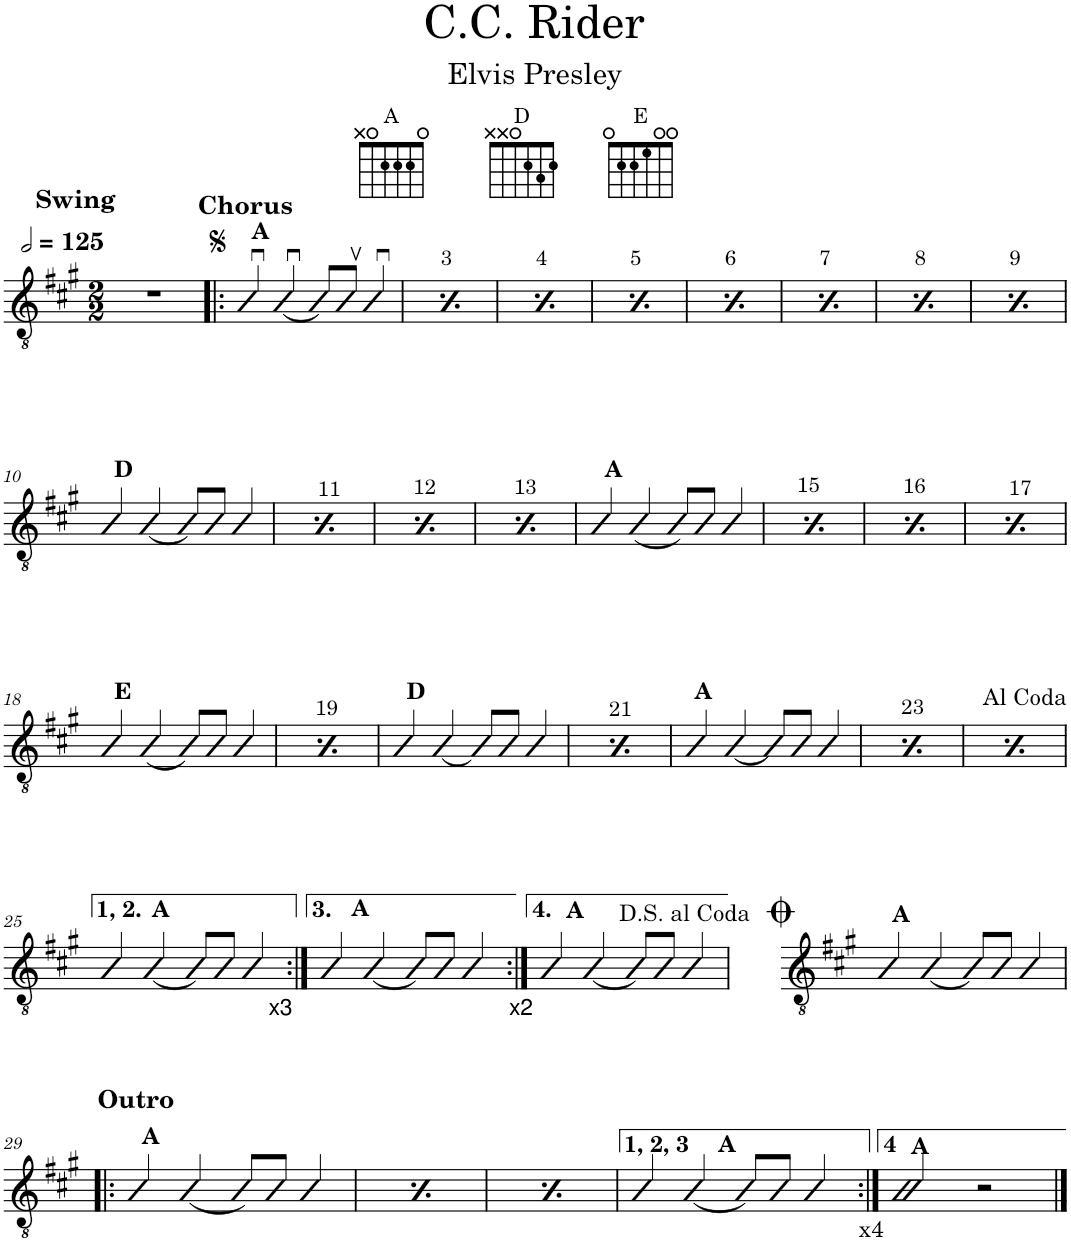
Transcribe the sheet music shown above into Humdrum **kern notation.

**kern	**harte	**kern	**harte
*part2	*part2	*part1	*part1
*staff2	*	*staff1	*
*I"Guitarra acústica 2	*	*I"Guitarra acústica	*
*	*	*stria5	*
*clefGv2	*	*clefGv2	*
*k[f#c#g#]	*	*k[f#c#g#]	*
*A:	*	*A:	*
*M2/2	*	*M2/2	*
*MM250	*	*MM250	*
=1	=1	=1	=1
!	!	!LO:TX:a:B:t=Swing	!
!LO:TX:a:B:t=Swing	!	!	!
1r	.	1r	.
!!LO:REH:place=s1:a:B:cj:enc=none:fs=12:t=Chorus
=2!|:	=2!|:	=2!|:	=2!|:
4AA/u 4E/u 4A/u 4c#/u 4e/u	A:maj A:maj	4AAu 4Eu 4Au 4c#u 4eu	A:maj
(4AA/u 4E/u 4A/u 4c#/u 4e/u	.	[4AAu [4Eu [4Au [4c#u [4eu	.
8AA/ 8E/ 8A/ 8c#/ 8e/L)	.	8AA]/ 8E]/ 8A]/ 8c#]/ 8e]/L	.
8AA/v 8E/v 8A/v 8c#/v 8e/vJ	.	8AAv/ 8Ev/ 8Av/ 8c#v/ 8ev/J	.
4AA/u 4E/u 4A/u 4c#/u 4e/u	D:maj E:maj	4AAu 4Eu 4Au 4c#u 4eu	.
!!LO:REH:place=s1:a:B:cj:enc=none:fs=12:t=Chorus
=3	=3	=3	=3
4AA/u 4E/u 4A/u 4c#/u 4e/u	A:maj A:maj	4AAu 4Eu 4Au 4c#u 4eu	A:maj
!LO:TX:a:t=3	!	!	!
(4AA/u 4E/u 4A/u 4c#/u 4e/u	.	[4AAu [4Eu [4Au [4c#u [4eu	.
8AA/ 8E/ 8A/ 8c#/ 8e/L)	.	8AA]/ 8E]/ 8A]/ 8c#]/ 8e]/L	.
8AA/v 8E/v 8A/v 8c#/v 8e/vJ	.	8AAv/ 8Ev/ 8Av/ 8c#v/ 8ev/J	.
4AA/u 4E/u 4A/u 4c#/u 4e/u	D:maj E:maj	4AAu 4Eu 4Au 4c#u 4eu	.
!!LO:REH:place=s1:a:B:cj:enc=none:fs=12:t=Chorus
=4	=4	=4	=4
4AA/u 4E/u 4A/u 4c#/u 4e/u	A:maj A:maj	4AAu 4Eu 4Au 4c#u 4eu	A:maj
!LO:TX:a:t=4	!	!	!
(4AA/u 4E/u 4A/u 4c#/u 4e/u	.	[4AAu [4Eu [4Au [4c#u [4eu	.
8AA/ 8E/ 8A/ 8c#/ 8e/L)	.	8AA]/ 8E]/ 8A]/ 8c#]/ 8e]/L	.
8AA/v 8E/v 8A/v 8c#/v 8e/vJ	.	8AAv/ 8Ev/ 8Av/ 8c#v/ 8ev/J	.
4AA/u 4E/u 4A/u 4c#/u 4e/u	D:maj E:maj	4AAu 4Eu 4Au 4c#u 4eu	.
!!LO:REH:place=s1:a:B:cj:enc=none:fs=12:t=Chorus
=5	=5	=5	=5
4AA/u 4E/u 4A/u 4c#/u 4e/u	A:maj A:maj	4AAu 4Eu 4Au 4c#u 4eu	A:maj
!LO:TX:a:t=5	!	!	!
(4AA/u 4E/u 4A/u 4c#/u 4e/u	.	[4AAu [4Eu [4Au [4c#u [4eu	.
8AA/ 8E/ 8A/ 8c#/ 8e/L)	.	8AA]/ 8E]/ 8A]/ 8c#]/ 8e]/L	.
8AA/v 8E/v 8A/v 8c#/v 8e/vJ	.	8AAv/ 8Ev/ 8Av/ 8c#v/ 8ev/J	.
4AA/u 4E/u 4A/u 4c#/u 4e/u	D:maj E:maj	4AAu 4Eu 4Au 4c#u 4eu	.
!!LO:REH:place=s1:a:B:cj:enc=none:fs=12:t=Chorus
=6	=6	=6	=6
4AA/u 4E/u 4A/u 4c#/u 4e/u	A:maj A:maj	4AAu 4Eu 4Au 4c#u 4eu	A:maj
!LO:TX:a:t=6	!	!	!
(4AA/u 4E/u 4A/u 4c#/u 4e/u	.	[4AAu [4Eu [4Au [4c#u [4eu	.
8AA/ 8E/ 8A/ 8c#/ 8e/L)	.	8AA]/ 8E]/ 8A]/ 8c#]/ 8e]/L	.
8AA/v 8E/v 8A/v 8c#/v 8e/vJ	.	8AAv/ 8Ev/ 8Av/ 8c#v/ 8ev/J	.
4AA/u 4E/u 4A/u 4c#/u 4e/u	D:maj E:maj	4AAu 4Eu 4Au 4c#u 4eu	.
!!LO:REH:place=s1:a:B:cj:enc=none:fs=12:t=Chorus
=7	=7	=7	=7
4AA/u 4E/u 4A/u 4c#/u 4e/u	A:maj A:maj	4AAu 4Eu 4Au 4c#u 4eu	A:maj
!LO:TX:a:t=7	!	!	!
(4AA/u 4E/u 4A/u 4c#/u 4e/u	.	[4AAu [4Eu [4Au [4c#u [4eu	.
8AA/ 8E/ 8A/ 8c#/ 8e/L)	.	8AA]/ 8E]/ 8A]/ 8c#]/ 8e]/L	.
8AA/v 8E/v 8A/v 8c#/v 8e/vJ	.	8AAv/ 8Ev/ 8Av/ 8c#v/ 8ev/J	.
4AA/u 4E/u 4A/u 4c#/u 4e/u	D:maj E:maj	4AAu 4Eu 4Au 4c#u 4eu	.
!!LO:REH:place=s1:a:B:cj:enc=none:fs=12:t=Chorus
=8	=8	=8	=8
4AA/u 4E/u 4A/u 4c#/u 4e/u	A:maj A:maj	4AAu 4Eu 4Au 4c#u 4eu	A:maj
!LO:TX:a:t=8	!	!	!
(4AA/u 4E/u 4A/u 4c#/u 4e/u	.	[4AAu [4Eu [4Au [4c#u [4eu	.
8AA/ 8E/ 8A/ 8c#/ 8e/L)	.	8AA]/ 8E]/ 8A]/ 8c#]/ 8e]/L	.
8AA/v 8E/v 8A/v 8c#/v 8e/vJ	.	8AAv/ 8Ev/ 8Av/ 8c#v/ 8ev/J	.
4AA/u 4E/u 4A/u 4c#/u 4e/u	D:maj E:maj	4AAu 4Eu 4Au 4c#u 4eu	.
!!LO:REH:place=s1:a:B:cj:enc=none:fs=12:t=Chorus
=9	=9	=9	=9
4AA/u 4E/u 4A/u 4c#/u 4e/u	A:maj A:maj	4AAu 4Eu 4Au 4c#u 4eu	A:maj
!LO:TX:a:t=9	!	!	!
(4AA/u 4E/u 4A/u 4c#/u 4e/u	.	[4AAu [4Eu [4Au [4c#u [4eu	.
8AA/ 8E/ 8A/ 8c#/ 8e/L)	.	8AA]/ 8E]/ 8A]/ 8c#]/ 8e]/L	.
8AA/v 8E/v 8A/v 8c#/v 8e/vJ	.	8AAv/ 8Ev/ 8Av/ 8c#v/ 8ev/J	.
4AA/u 4E/u 4A/u 4c#/u 4e/u	D:maj E:maj	4AAu 4Eu 4Au 4c#u 4eu	.
!!LO:LB:g=z
=10	=10	=10	=10
4D/ 4A/ 4d/ 4f#/	D:maj	4D 4A 4d 4f#	D:maj
(4D/ 4A/ 4d/ 4f#/	.	[4D [4A [4d [4f#	.
8D/ 8A/ 8d/ 8f#/L)	.	8D]/ 8A]/ 8d]/ 8f#]/L	.
8D/ 8A/ 8d/ 8f#/J	.	8D/ 8A/ 8d/ 8f#/J	.
4D/ 4A/ 4d/ 4f#/	.	4D 4A 4d 4f#	.
=11	=11	=11	=11
4D/ 4A/ 4d/ 4f#/	D:maj	4D 4A 4d 4f#	D:maj
!LO:TX:a:t=11	!	!	!
(4D/ 4A/ 4d/ 4f#/	.	[4D [4A [4d [4f#	.
8D/ 8A/ 8d/ 8f#/L)	.	8D]/ 8A]/ 8d]/ 8f#]/L	.
8D/ 8A/ 8d/ 8f#/J	.	8D/ 8A/ 8d/ 8f#/J	.
4D/ 4A/ 4d/ 4f#/	.	4D 4A 4d 4f#	.
=12	=12	=12	=12
4D/ 4A/ 4d/ 4f#/	D:maj	4D 4A 4d 4f#	D:maj
!LO:TX:a:t=12	!	!	!
(4D/ 4A/ 4d/ 4f#/	.	[4D [4A [4d [4f#	.
8D/ 8A/ 8d/ 8f#/L)	.	8D]/ 8A]/ 8d]/ 8f#]/L	.
8D/ 8A/ 8d/ 8f#/J	.	8D/ 8A/ 8d/ 8f#/J	.
4D/ 4A/ 4d/ 4f#/	.	4D 4A 4d 4f#	.
=13	=13	=13	=13
4D/ 4A/ 4d/ 4f#/	D:maj	4D 4A 4d 4f#	D:maj
!LO:TX:a:t=13	!	!	!
(4D/ 4A/ 4d/ 4f#/	.	[4D [4A [4d [4f#	.
8D/ 8A/ 8d/ 8f#/L)	.	8D]/ 8A]/ 8d]/ 8f#]/L	.
8D/ 8A/ 8d/ 8f#/J	.	8D/ 8A/ 8d/ 8f#/J	.
4D/ 4A/ 4d/ 4f#/	.	4D 4A 4d 4f#	.
=14	=14	=14	=14
4AA/ 4E/ 4A/ 4c#/ 4e/	A:maj	4AA 4E 4A 4c# 4e	A:maj
(4AA/ 4E/ 4A/ 4c#/ 4e/	.	[4AA [4E [4A [4c# [4e	.
8AA/ 8E/ 8A/ 8c#/ 8e/L)	.	8AA]/ 8E]/ 8A]/ 8c#]/ 8e]/L	.
8AA/ 8E/ 8A/ 8c#/ 8e/J	.	8AA/ 8E/ 8A/ 8c#/ 8e/J	.
4AA/ 4E/ 4A/ 4c#/ 4e/	.	4AA 4E 4A 4c# 4e	.
=15	=15	=15	=15
4AA/ 4E/ 4A/ 4c#/ 4e/	A:maj	4AA 4E 4A 4c# 4e	A:maj
!LO:TX:a:t=15	!	!	!
(4AA/ 4E/ 4A/ 4c#/ 4e/	.	[4AA [4E [4A [4c# [4e	.
8AA/ 8E/ 8A/ 8c#/ 8e/L)	.	8AA]/ 8E]/ 8A]/ 8c#]/ 8e]/L	.
8AA/ 8E/ 8A/ 8c#/ 8e/J	.	8AA/ 8E/ 8A/ 8c#/ 8e/J	.
4AA/ 4E/ 4A/ 4c#/ 4e/	.	4AA 4E 4A 4c# 4e	.
=16	=16	=16	=16
4AA/ 4E/ 4A/ 4c#/ 4e/	A:maj	4AA 4E 4A 4c# 4e	A:maj
!LO:TX:a:t=16	!	!	!
(4AA/ 4E/ 4A/ 4c#/ 4e/	.	[4AA [4E [4A [4c# [4e	.
8AA/ 8E/ 8A/ 8c#/ 8e/L)	.	8AA]/ 8E]/ 8A]/ 8c#]/ 8e]/L	.
8AA/ 8E/ 8A/ 8c#/ 8e/J	.	8AA/ 8E/ 8A/ 8c#/ 8e/J	.
4AA/ 4E/ 4A/ 4c#/ 4e/	.	4AA 4E 4A 4c# 4e	.
=17	=17	=17	=17
4AA/ 4E/ 4A/ 4c#/ 4e/	A:maj	4AA 4E 4A 4c# 4e	A:maj
!LO:TX:a:t=17	!	!	!
(4AA/ 4E/ 4A/ 4c#/ 4e/	.	[4AA [4E [4A [4c# [4e	.
8AA/ 8E/ 8A/ 8c#/ 8e/L)	.	8AA]/ 8E]/ 8A]/ 8c#]/ 8e]/L	.
8AA/ 8E/ 8A/ 8c#/ 8e/J	.	8AA/ 8E/ 8A/ 8c#/ 8e/J	.
4AA/ 4E/ 4A/ 4c#/ 4e/	.	4AA 4E 4A 4c# 4e	.
!!LO:LB:g=z
=18	=18	=18	=18
4EE/ 4BB/ 4E/ 4G#/ 4B/ 4e/	E:maj	4EE 4BB 4E 4G# 4B 4e	E:maj
(4EE/ 4BB/ 4E/ 4G#/ 4B/ 4e/	.	[4EE [4BB [4E [4G# [4B [4e	.
8EE/ 8BB/ 8E/ 8G#/ 8B/ 8e/L)	.	8EE]/ 8BB]/ 8E]/ 8G#]/ 8B]/ 8e]/L	.
8EE/ 8BB/ 8E/ 8G#/ 8B/ 8e/J	.	8EE/ 8BB/ 8E/ 8G#/ 8B/ 8e/J	.
4EE/ 4BB/ 4E/ 4G#/ 4B/ 4e/	.	4EE 4BB 4E 4G# 4B 4e	.
=19	=19	=19	=19
4EE/ 4BB/ 4E/ 4G#/ 4B/ 4e/	E:maj	4EE 4BB 4E 4G# 4B 4e	E:maj
!LO:TX:a:t=19	!	!	!
(4EE/ 4BB/ 4E/ 4G#/ 4B/ 4e/	.	[4EE [4BB [4E [4G# [4B [4e	.
8EE/ 8BB/ 8E/ 8G#/ 8B/ 8e/L)	.	8EE]/ 8BB]/ 8E]/ 8G#]/ 8B]/ 8e]/L	.
8EE/ 8BB/ 8E/ 8G#/ 8B/ 8e/J	.	8EE/ 8BB/ 8E/ 8G#/ 8B/ 8e/J	.
4EE/ 4BB/ 4E/ 4G#/ 4B/ 4e/	.	4EE 4BB 4E 4G# 4B 4e	.
=20	=20	=20	=20
4D/ 4A/ 4d/ 4f#/	D:maj	4D 4A 4d 4f#	D:maj
(4D/ 4A/ 4d/ 4f#/	.	[4D [4A [4d [4f#	.
8D/ 8A/ 8d/ 8f#/L)	.	8D]/ 8A]/ 8d]/ 8f#]/L	.
8D/ 8A/ 8d/ 8f#/J	.	8D/ 8A/ 8d/ 8f#/J	.
4D/ 4A/ 4d/ 4f#/	.	4D 4A 4d 4f#	.
=21	=21	=21	=21
4D/ 4A/ 4d/ 4f#/	D:maj	4D 4A 4d 4f#	D:maj
!LO:TX:a:t=21	!	!	!
(4D/ 4A/ 4d/ 4f#/	.	[4D [4A [4d [4f#	.
8D/ 8A/ 8d/ 8f#/L)	.	8D]/ 8A]/ 8d]/ 8f#]/L	.
8D/ 8A/ 8d/ 8f#/J	.	8D/ 8A/ 8d/ 8f#/J	.
4D/ 4A/ 4d/ 4f#/	.	4D 4A 4d 4f#	.
=22	=22	=22	=22
4AA/ 4E/ 4A/ 4c#/ 4e/	A:maj	4AA 4E 4A 4c# 4e	A:maj
(4AA/ 4E/ 4A/ 4c#/ 4e/	.	[4AA [4E [4A [4c# [4e	.
8AA/ 8E/ 8A/ 8c#/ 8e/L)	.	8AA]/ 8E]/ 8A]/ 8c#]/ 8e]/L	.
8AA/ 8E/ 8A/ 8c#/ 8e/J	.	8AA/ 8E/ 8A/ 8c#/ 8e/J	.
4AA/ 4E/ 4A/ 4c#/ 4e/	.	4AA 4E 4A 4c# 4e	.
=23	=23	=23	=23
4AA/ 4E/ 4A/ 4c#/ 4e/	A:maj	4AA 4E 4A 4c# 4e	A:maj
!LO:TX:a:t=23	!	!	!
(4AA/ 4E/ 4A/ 4c#/ 4e/	.	[4AA [4E [4A [4c# [4e	.
8AA/ 8E/ 8A/ 8c#/ 8e/L)	.	8AA]/ 8E]/ 8A]/ 8c#]/ 8e]/L	.
8AA/ 8E/ 8A/ 8c#/ 8e/J	.	8AA/ 8E/ 8A/ 8c#/ 8e/J	.
4AA/ 4E/ 4A/ 4c#/ 4e/	.	4AA 4E 4A 4c# 4e	.
=24	=24	=24	=24
4AA/ 4E/ 4A/ 4c#/ 4e/	A:maj	4AA 4E 4A 4c# 4e	A:maj
(4AA/ 4E/ 4A/ 4c#/ 4e/	.	[4AA [4E [4A [4c# [4e	.
8AA/ 8E/ 8A/ 8c#/ 8e/L)	.	8AA]/ 8E]/ 8A]/ 8c#]/ 8e]/L	.
8AA/ 8E/ 8A/ 8c#/ 8e/J	.	8AA/ 8E/ 8A/ 8c#/ 8e/J	.
4AA/ 4E/ 4A/ 4c#/ 4e/	.	4AA 4E 4A 4c# 4e	.
!!LO:LB:g=z
=25	=25	=25	=25
4AA/ 4E/ 4A/ 4c#/ 4e/	.	4AA 4E 4A 4c# 4e	A:maj
(4AA/ 4E/ 4A/ 4c#/ 4e/	A:maj	[4AA [4E [4A [4c# [4e	.
8AA/ 8E/ 8A/ 8c#/ 8e/L)	.	8AA]/ 8E]/ 8A]/ 8c#]/ 8e]/L	.
8AA/ 8E/ 8A/ 8c#/ 8e/J	.	8AA/ 8E/ 8A/ 8c#/ 8e/J	.
4AA/ 4E/ 4A/ 4c#/ 4e/	.	4AA 4E 4A 4c# 4e	.
!	!	!LO:TX:b:t=<font face="FreeSans"/>x3	!
=26:|!	=26:|!	=26:|!	=26:|!
4AA/ 4E/ 4A/ 4c#/ 4e/	.	4AA 4E 4A 4c# 4e	A:maj
(4AA/ 4E/ 4A/ 4c#/ 4e/	A:maj	[4AA [4E [4A [4c# [4e	.
8AA/ 8E/ 8A/ 8c#/ 8e/L)	.	8AA]/ 8E]/ 8A]/ 8c#]/ 8e]/L	.
8AA/ 8E/ 8A/ 8c#/ 8e/J	.	8AA/ 8E/ 8A/ 8c#/ 8e/J	.
4AA/ 4E/ 4A/ 4c#/ 4e/	.	4AA 4E 4A 4c# 4e	.
!	!	!LO:TX:b:t=<font face="FreeSans"/>x2	!
=27:|!	=27:|!	=27:|!	=27:|!
4AA/ 4E/ 4A/ 4c#/ 4e/	.	4AA 4E 4A 4c# 4e	A:maj
(4AA/ 4E/ 4A/ 4c#/ 4e/	A:maj	[4AA [4E [4A [4c# [4e	.
8AA/ 8E/ 8A/ 8c#/ 8e/L)	.	8AA]/ 8E]/ 8A]/ 8c#]/ 8e]/L	.
8AA/ 8E/ 8A/ 8c#/ 8e/J	.	8AA/ 8E/ 8A/ 8c#/ 8e/J	.
4AA/ 4E/ 4A/ 4c#/ 4e/	.	4AA 4E 4A 4c# 4e	.
=28	=28	=28	=28
4AA/ 4E/ 4A/ 4c#/ 4e/	A:maj	4AA 4E 4A 4c# 4e	A:maj
(4AA/ 4E/ 4A/ 4c#/ 4e/	.	[4AA [4E [4A [4c# [4e	.
8AA/ 8E/ 8A/ 8c#/ 8e/L)	.	8AA]/ 8E]/ 8A]/ 8c#]/ 8e]/L	.
8AA/ 8E/ 8A/ 8c#/ 8e/J	.	8AA/ 8E/ 8A/ 8c#/ 8e/J	.
4AA/ 4E/ 4A/ 4c#/ 4e/	.	4AA 4E 4A 4c# 4e	.
!!LO:LB:g=z
!!LO:REH:place=s1:a:B:cj:enc=none:fs=12:t=Outro
!!LO:REH:place=s2:a:B:cj:enc=none:fs=12:t=Outro
=29!|:	=29!|:	=29!|:	=29!|:
4AA/ 4E/ 4A/ 4c#/ 4e/	A:maj	4AA 4E 4A 4c# 4e	A:maj
(4AA/ 4E/ 4A/ 4c#/ 4e/	.	[4AA [4E [4A [4c# [4e	.
8AA/ 8E/ 8A/ 8c#/ 8e/L)	.	8AA]/ 8E]/ 8A]/ 8c#]/ 8e]/L	.
8AA/ 8E/ 8A/ 8c#/ 8e/J	.	8AA/ 8E/ 8A/ 8c#/ 8e/J	.
4AA/ 4E/ 4A/ 4c#/ 4e/	.	4AA 4E 4A 4c# 4e	.
!!LO:REH:place=s1:a:B:cj:enc=none:fs=12:t=Outro
!!LO:REH:place=s2:a:B:cj:enc=none:fs=12:t=Outro
=30	=30	=30	=30
4AA/ 4E/ 4A/ 4c#/ 4e/	A:maj	4AA 4E 4A 4c# 4e	A:maj
(4AA/ 4E/ 4A/ 4c#/ 4e/	.	[4AA [4E [4A [4c# [4e	.
8AA/ 8E/ 8A/ 8c#/ 8e/L)	.	8AA]/ 8E]/ 8A]/ 8c#]/ 8e]/L	.
8AA/ 8E/ 8A/ 8c#/ 8e/J	.	8AA/ 8E/ 8A/ 8c#/ 8e/J	.
4AA/ 4E/ 4A/ 4c#/ 4e/	.	4AA 4E 4A 4c# 4e	.
!!LO:REH:place=s1:a:B:cj:enc=none:fs=12:t=Outro
!!LO:REH:place=s2:a:B:cj:enc=none:fs=12:t=Outro
=31	=31	=31	=31
4AA/ 4E/ 4A/ 4c#/ 4e/	A:maj	4AA 4E 4A 4c# 4e	A:maj
(4AA/ 4E/ 4A/ 4c#/ 4e/	.	[4AA [4E [4A [4c# [4e	.
8AA/ 8E/ 8A/ 8c#/ 8e/L)	.	8AA]/ 8E]/ 8A]/ 8c#]/ 8e]/L	.
8AA/ 8E/ 8A/ 8c#/ 8e/J	.	8AA/ 8E/ 8A/ 8c#/ 8e/J	.
4AA/ 4E/ 4A/ 4c#/ 4e/	.	4AA 4E 4A 4c# 4e	.
=32	=32	=32	=32
4AA/ 4E/ 4A/ 4c#/ 4e/	.	4AA 4E 4A 4c# 4e	A:maj
(4AA/ 4E/ 4A/ 4c#/ 4e/	.	[4AA [4E [4A [4c# [4e	.
8AA/ 8E/ 8A/ 8c#/ 8e/L)	A:maj	8AA]/ 8E]/ 8A]/ 8c#]/ 8e]/L	.
8AA/ 8E/ 8A/ 8c#/ 8e/J	.	8AA/ 8E/ 8A/ 8c#/ 8e/J	.
4AA/ 4E/ 4A/ 4c#/ 4e/	.	4AA 4E 4A 4c# 4e	.
!	!	!LO:TX:b:t=x4	!
=33:|!	=33:|!	=33:|!	=33:|!
2AA/ 2E/ 2A/ 2c#/ 2e/	A:maj	4AA 4E 4A 4c# 4e	A:maj
.	.	[4AA [4E [4A [4c# [4e	.
2r	.	8AA]/ 8E]/ 8A]/ 8c#]/ 8e]/L	.
.	.	8AA/ 8E/ 8A/ 8c#/ 8e/J	.
.	.	4AA 4E 4A 4c# 4e	.
==	==	==	==
*-	*-	*-	*-
